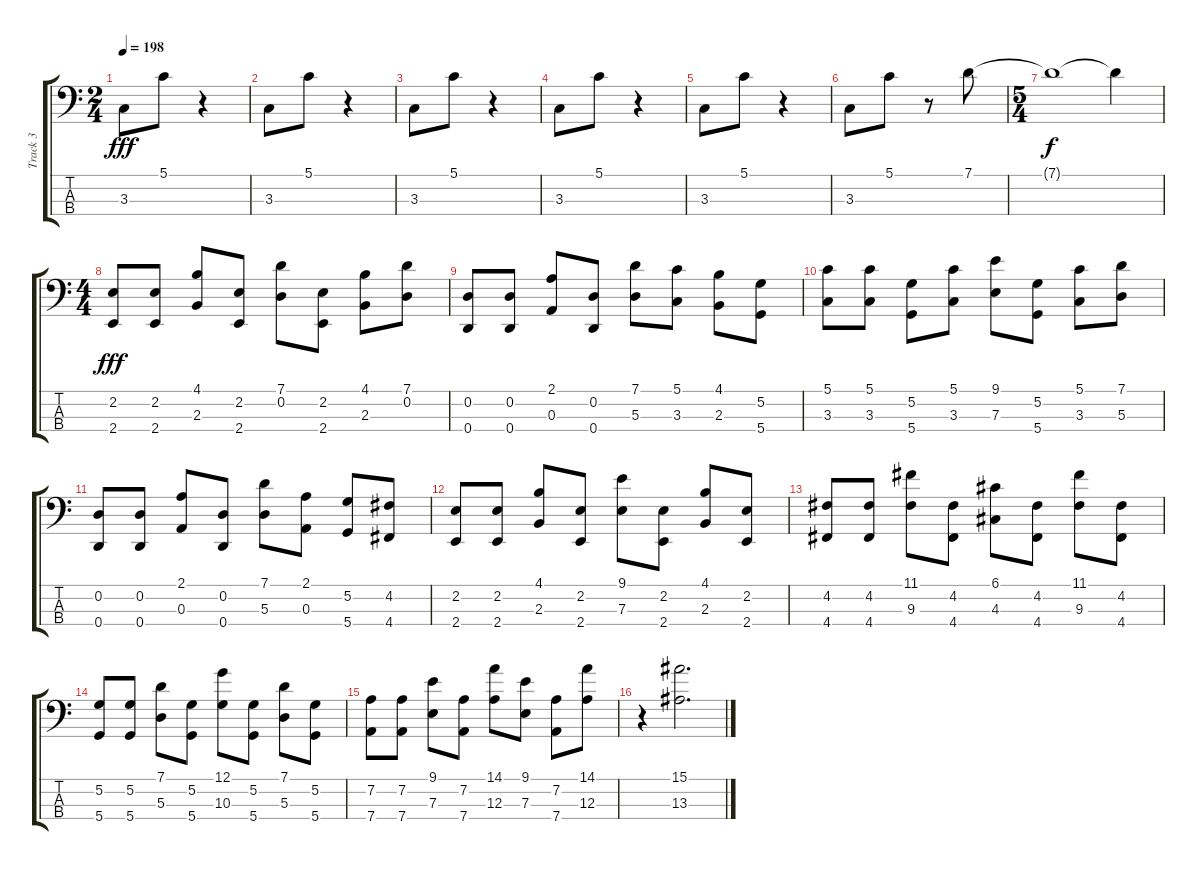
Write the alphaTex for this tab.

\track ("Track 3" "Track 3") {instrument electricbassfinger}
\staff {score tabs}
\tuning (G2 D2 A1 D1) {hide}
\ts (2 4)
\tempo 198
\clef f4
\ks c
3.3.8{dy fff} 5.1.8 r.4 |
3.3.8 5.1.8 r.4 |
3.3.8 5.1.8 r.4 |
3.3.8 5.1.8 r.4 |
3.3.8 5.1.8 r.4 |
3.3.8 5.1.8 r.8 7.1.8 |
\ts (5 4)
7.1{t}.1{dy f} 7.1{t}.4 |
\ts (4 4)
(2.2 2.4).8{dy fff} (2.2 2.4).8 (4.1 2.3).8 (2.2 2.4).8 (7.1 0.2).8 (2.2 2.4).8 (4.1 2.3).8 (7.1 0.2).8 |
(0.2 0.4).8 (0.2 0.4).8 (2.1 0.3).8 (0.2 0.4).8 (7.1 5.3).8 (5.1 3.3).8 (4.1 2.3).8 (5.2 5.4).8 |
(5.1 3.3).8 (5.1 3.3).8 (5.2 5.4).8 (5.1 3.3).8 (9.1 7.3).8 (5.2 5.4).8 (5.1 3.3).8 (7.1 5.3).8 |
(0.2 0.4).8 (0.2 0.4).8 (2.1 0.3).8 (0.2 0.4).8 (7.1 5.3).8 (2.1 0.3).8 (5.2 5.4).8 (4.2 4.4).8 |
(2.2 2.4).8 (2.2 2.4).8 (4.1 2.3).8 (2.2 2.4).8 (9.1 7.3).8 (2.2 2.4).8 (4.1 2.3).8 (2.2 2.4).8 |
(4.2 4.4).8 (4.2 4.4).8 (11.1 9.3).8 (4.2 4.4).8 (6.1 4.3).8 (4.2 4.4).8 (11.1 9.3).8 (4.2 4.4).8 |
(5.2 5.4).8 (5.2 5.4).8 (7.1 5.3).8 (5.2 5.4).8 (12.1 10.3).8 (5.2 5.4).8 (7.1 5.3).8 (5.2 5.4).8 |
(7.2 7.4).8 (7.2 7.4).8 (9.1 7.3).8 (7.2 7.4).8 (14.1 12.3).8 (9.1 7.3).8 (7.2 7.4).8 (14.1 12.3).8 |
r.4 (15.1 13.3).2{d}
